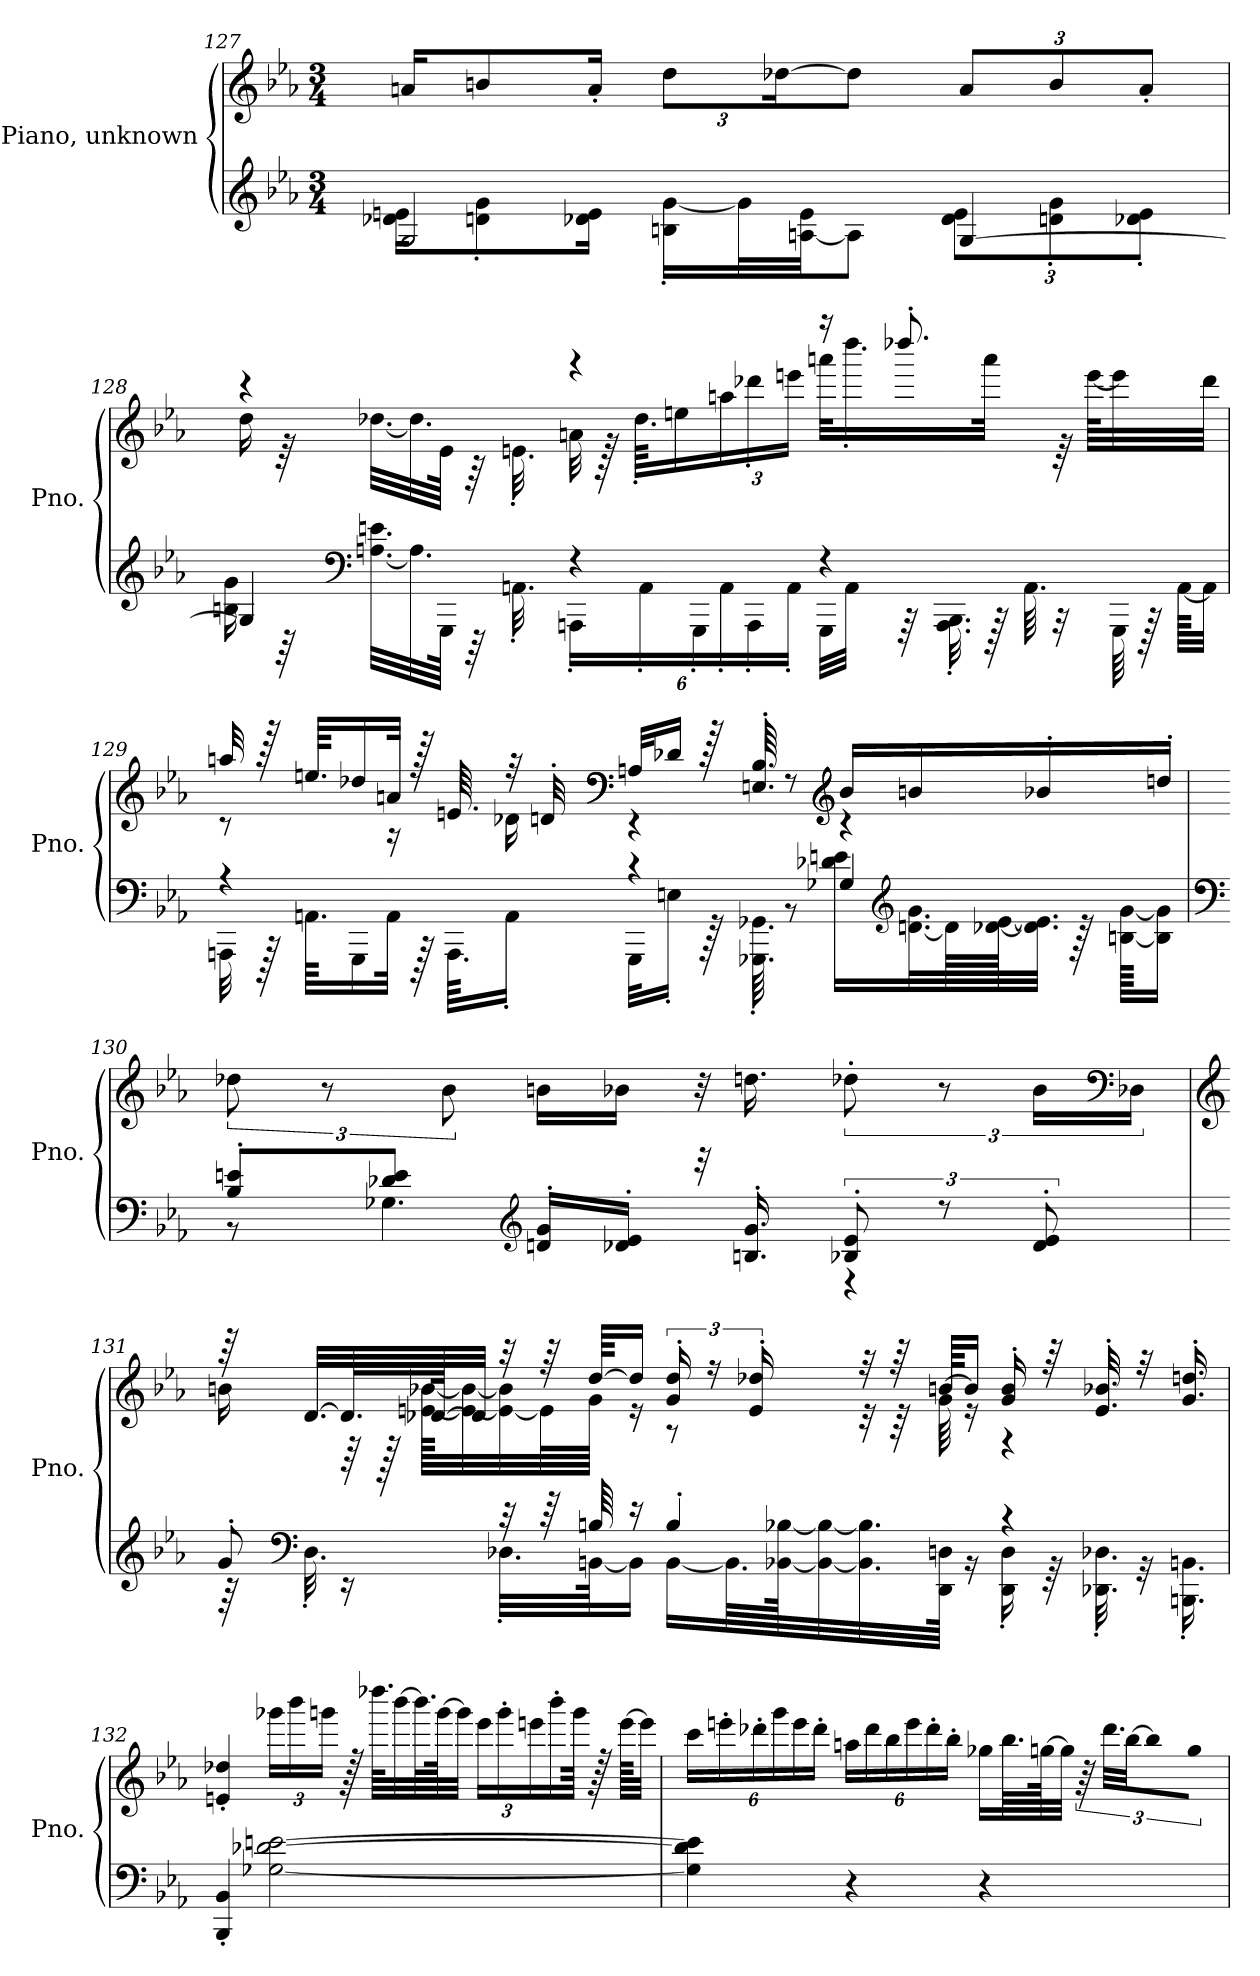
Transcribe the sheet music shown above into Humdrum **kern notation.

**kern	**kern
*part1	*part1
*staff2	*staff1
*I"Piano, unknown	*
*I'Pno.	*
!!LO:LB:g=z
*clefG2	*clefG2
*k[b-e-a-]	*k[b-e-a-]
*M3/4	*M3/4
=127	=127
*^	*
2G/	16d-X\ 16en\KL	16an/KL
.	8dn\' 8g\'	8bn/
.	16d-X\ 16e\Jk	16a'/Jk
*	*	*Xbrackettup
.	16Bn\' [16g\'LL	12dd\L
.	32g\L]	.
.	.	[24dd-X\K
.	[32An\ 32e\JJ	.
.	8A\J]	8dd-\J]
*	*Xbrackettup	*
[4G/	12d-\ 12e\L	12a/L
.	12dn\' 12g\'	12b/
.	12d-X\' 12e\'J	12a'/J
!!LO:PB:g=z
=128	=128	=128
*	*	*^
4G/]	16Bn\ 16g\	4r	16dd\
.	64r	.	64r
*clefF4	*	*	*
.	[32.An\ 32.en\LLL	.	[32.dd-X\LLL
.	32.A\]	.	32.dd-\]
.	64GGG\JJJk	.	64e-\JJJk
.	64r	.	64r
.	32.AAn'\	.	32.en'\
4r	24AAAn'\LL	4r	32an\
.	.	.	128r
.	.	.	64.dd-'\KKLL
.	24AA'\	.	.
.	.	.	16een\
.	24GGG'\	.	.
.	24AA'\	.	24aan\
.	24AAA'\	.	24ddd-X'\
.	24AA'\JJ	.	24eeen\JJ
4r	32GGG\LLL	16r	32aaan\KLL
.	32AA\JJJ	.	16.dddd'\
.	64r	8.dddd-X'/	.
.	32.AAA\' 32.BBB-\'	.	.
.	128r	.	32aaa\JJk
.	64.AA\	.	.
.	32r	.	64r
.	.	.	[64eee\KLLL
.	64GGG\	.	32eee\]
.	128r	.	.
.	[128AA\KKLLL	.	.
.	32AA\JJJ]	.	32ddd-\JJJ
!!LO:LB:g=z	!!
=129	=129	=129	=129
4r	32AAAn\	32aan/	8r
.	128r	128r	.
.	64.AAn\KKLL	64.een/KKLL	.
.	16GGG\	16dd-X/	.
.	32AA\JJk	32an/JJk	16r
.	128r	128r	.
.	64.AAA\KKLL	64.en/	.
.	16AA'\JJ	32r	16d-X\
.	.	32dn'/	.
*	*	*clefF4	*
4r	32GGG\KLL	32An/KLL	4r
.	16En'\JJ	16d-X/JJ	.
.	128r	128r	.
.	64.GGG-X\' 64.GG-X\'	64.En/' 64.B-/'	.
.	8r	8r	.
*	*	*clefG2	*
4G-X/	16d-X\ 16en\LL	16b-/LL	4r
*clefG2	*	*	*
.	[32.dn\ 32.g\L	16bn/	.
.	128d\LL]	.	.
.	[128d-X\ [128e\JJ	.	.
.	32.d-\] 32.e\]JJJ	16b-X'/	.
.	128r	.	.
.	[128Bn\ [128g\KKKLL	.	.
.	16B\] 16g\]JJ	16ddn'/JJ	.
*	*	*v	*v
!!LO:LB:g=z
=130	=130	=130
*clefF4	*	*
*	*	*brackettup
8B-/' 8en/'L	8r	12dd-X\
.	.	12r
8d-X/ 8e/J	4.G-X\	.
.	.	12b-\
*clefG2	*	*
16dn/' 16g/'LL	.	16bn\LL
16d-X/' 16e/'JJ	.	16b-X\JJ
32r	.	32r
16.Bn/' 16.g/'	.	16.ddn\
*brackettup	*	*
12B-X/' 12e/'	4r	12dd-X'\
12r	.	12r
12d-/' 12e/'	.	24b-\LL
*	*	*clefF4
.	.	24D-X\JJ
!!LO:LB:g=z
=131	=131	=131
*	*	*clefG2
*	*	*^
8g'/	64r	64r	16bn\
*clefF4	*	*	*
.	32.D'\	[32.d/LLL	.
.	16r	64.d/L]	64r
.	.	.	128r
.	.	[128d-X/JK	[128en\ [128b-X\KKLLL
.	.	32d-/JJJ]	32e\_ 32b-\_
32r	32.D-X'\LLL	32r	32e\_ 32b-\]
64r	.	64r	64e\L]
64Bn/	[64BBn\JK	[64dd/KKLL	64g\JJJJ
16r	16BB\JJ]	16dd/JJ]	16r
4B'/	[16BB\LL	24g/' 24dd/'	8r
.	.	24r	.
.	64.BB\LL]	.	.
.	.	24e/' 24dd-X/'	.
.	[128BB-X\ [128B-X\JK	.	.
.	32BB-\_ 32B-\_	.	.
.	32.BB-\] 32.B-\]	32r	32r
.	.	64r	64r
.	64DD\ 64Dn\JJJk	[64bn/KKLL	64g\
.	16r	16b/JJ]	16r
4r	16DD\' 16D\'	16g/' 16b/'	4r
.	64r	64r	.
.	32.DD-X\' 32.D-X\'	32.e/' 32.b-X/'	.
.	32r	32r	.
.	16.BBBn\' 16.BBn\'	16.g/' 16.ddn/'	.
*v	*v	*	*
*	*v	*v
!!LO:LB:g=z
=132	=132
4BBB-/' 4BB-/'	4en/' 4dd-X/'
*	*Xbrackettup
[2G-X\ [2d-X\ [2en\	24ggg-X\LL
.	24bbb-\
.	24gggn\JJ
.	128r
.	64.dddd-X\KLLL
.	[32bbb-\
.	64.bbb-\L]
.	[128ggg\JK
.	32ggg\JJJ]
.	24eee-\LL
.	24ggg'\
.	24eeen\
.	16bbb-'\
.	64ggg\JJkk
.	128r
.	[128eee\KKLLL
.	32eee\JJJ]
!!LO:LB:g=z
=133	=133
4G-\] 4d-\] 4e\]	24ccc\LL
.	24eeen'\
.	24ddd-X'\
.	24ggg\
.	24eee\
.	24ddd-'\JJ
4r	24aan\LL
.	24ddd-\
.	24bb-\
.	24eee\
.	24ddd-'\
.	24bb-'\JJ
4r	16gg-X\LL
.	64.bb-\LL
.	[128ggn\JK
.	32gg\JJJ]
*	*brackettup
.	96r
.	48.ddd-\LLL
.	[48bb-\
.	32bb-\]
.	32gg\JJJ
=	=
*-	*-
